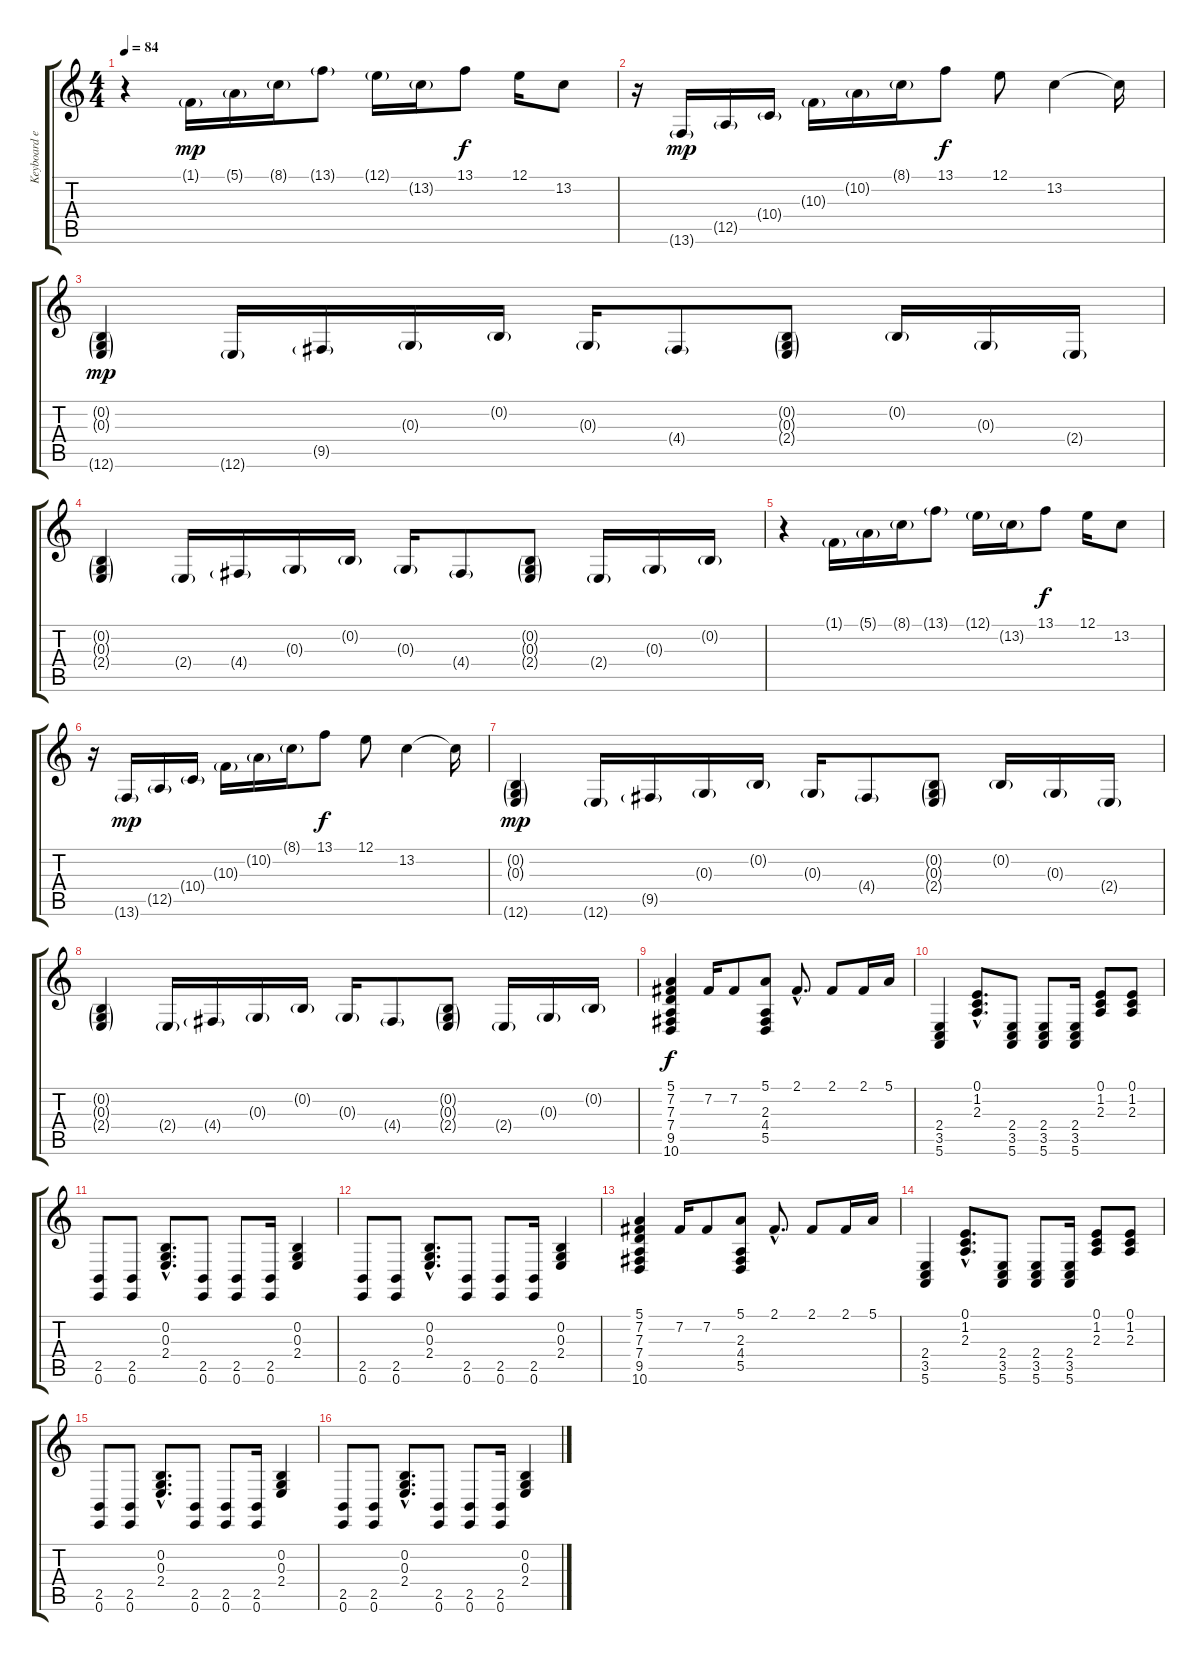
\track ("Keyboard effect" "Keyboard e") {instrument synthstrings2}
\staff {score tabs}
\tuning (E4 B3 G3 D3 A2 E2) {hide}
\ts (4 4)
\tempo 84
\clef g2
\ks c
r.4{dy f} 1.1{g}.16{dy mp} 5.1{g}.16 8.1{g}.16 13.1{g}.8 12.1{g}.16 13.2{g}.16 13.1.8{dy f} 12.1.16 13.2.8 |
r.16 13.6{g}.16{dy mp} 12.5{g}.16 10.4{g}.16 10.3{g}.16 10.2{g}.16 8.1{g}.16 13.1.8{dy f} 12.1.8 13.2.4 13.2{t}.16 |
(0.2{g} 0.3{g} 12.6{g}).4{dy mp} 12.6{g}.16 9.5{g}.16 0.3{g}.16 0.2{g}.16 0.3{g}.16 4.4{g}.8 (0.2{g} 0.3{g} 2.4{g}).8 0.2{g}.16 0.3{g}.16 2.4{g}.16 |
(0.2{g} 0.3{g} 2.4{g}).4 2.4{g}.16 4.4{g}.16 0.3{g}.16 0.2{g}.16 0.3{g}.16 4.4{g}.8 (0.2{g} 0.3{g} 2.4{g}).8 2.4{g}.16 0.3{g}.16 0.2{g}.16 |
r.4 1.1{g}.16 5.1{g}.16 8.1{g}.16 13.1{g}.8 12.1{g}.16 13.2{g}.16 13.1.8{dy f} 12.1.16 13.2.8 |
r.16 13.6{g}.16{dy mp} 12.5{g}.16 10.4{g}.16 10.3{g}.16 10.2{g}.16 8.1{g}.16 13.1.8{dy f} 12.1.8 13.2.4 13.2{t}.16 |
(0.2{g} 0.3{g} 12.6{g}).4{dy mp} 12.6{g}.16 9.5{g}.16 0.3{g}.16 0.2{g}.16 0.3{g}.16 4.4{g}.8 (0.2{g} 0.3{g} 2.4{g}).8 0.2{g}.16 0.3{g}.16 2.4{g}.16 |
(0.2{g} 0.3{g} 2.4{g}).4 2.4{g}.16 4.4{g}.16 0.3{g}.16 0.2{g}.16 0.3{g}.16 4.4{g}.8 (0.2{g} 0.3{g} 2.4{g}).8 2.4{g}.16 0.3{g}.16 0.2{g}.16 |
(5.1 7.2 7.3 7.4 9.5 10.6).4{dy f} 7.2.16 7.2.8 (5.1 2.3 4.4 5.5).8 2.1{hac}.8{d} 2.1.8 2.1.16 5.1.16 |
(2.4 3.5 5.6).4 (0.1{hac} 1.2{hac} 2.3{hac}).8{d} (2.4 3.5 5.6).8 (2.4 3.5 5.6).8 (2.4 3.5 5.6).16 (0.1 1.2 2.3).8 (0.1 1.2 2.3).8 |
(2.5 0.6).8 (2.5 0.6).8 (0.2{hac} 0.3{hac} 2.4{hac}).8{d} (2.5 0.6).8 (2.5 0.6).8 (2.5 0.6).16 (0.2 0.3 2.4).4 |
(2.5 0.6).8 (2.5 0.6).8 (0.2{hac} 0.3{hac} 2.4{hac}).8{d} (2.5 0.6).8 (2.5 0.6).8 (2.5 0.6).16 (0.2 0.3 2.4).4 |
(5.1 7.2 7.3 7.4 9.5 10.6).4 7.2.16 7.2.8 (5.1 2.3 4.4 5.5).8 2.1{hac}.8{d} 2.1.8 2.1.16 5.1.16 |
(2.4 3.5 5.6).4 (0.1{hac} 1.2{hac} 2.3{hac}).8{d} (2.4 3.5 5.6).8 (2.4 3.5 5.6).8 (2.4 3.5 5.6).16 (0.1 1.2 2.3).8 (0.1 1.2 2.3).8 |
(2.5 0.6).8 (2.5 0.6).8 (0.2{hac} 0.3{hac} 2.4{hac}).8{d} (2.5 0.6).8 (2.5 0.6).8 (2.5 0.6).16 (0.2 0.3 2.4).4 |
(2.5 0.6).8 (2.5 0.6).8 (0.2{hac} 0.3{hac} 2.4{hac}).8{d} (2.5 0.6).8 (2.5 0.6).8 (2.5 0.6).16 (0.2 0.3 2.4).4
